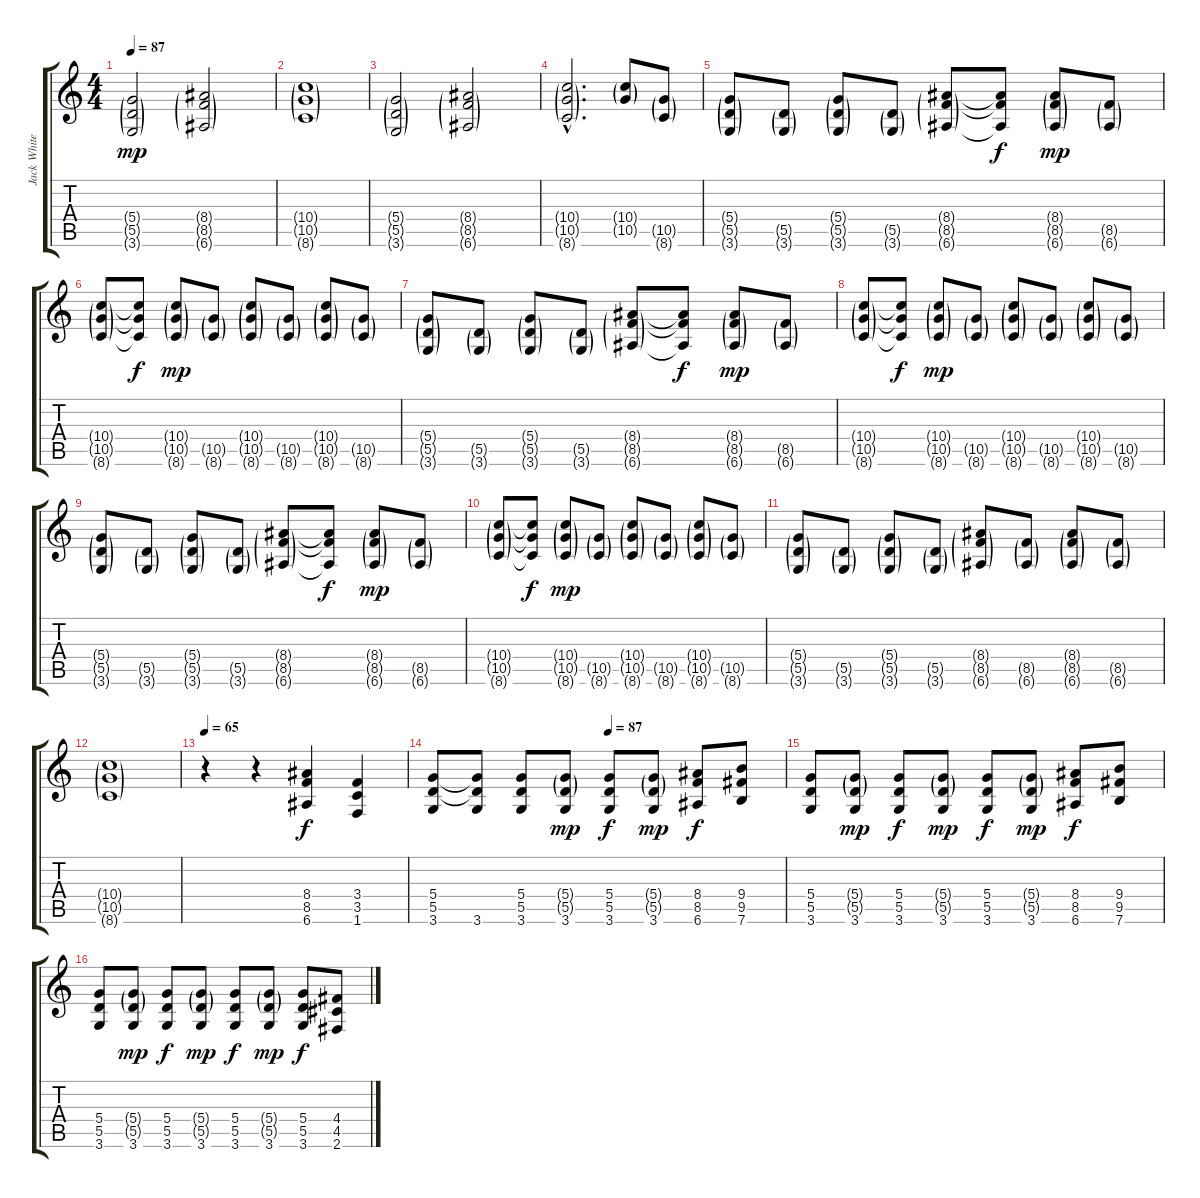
\track ("Jack White - Guitar" "Jack White") {instrument acousticguitarnylon}
\staff {score tabs}
\tuning (E4 B3 G3 D3 A2 E2) {hide}
\ts (4 4)
\tempo 87
\clef g2
\ks c
(5.4{g} 5.5{g} 3.6{g}).2{dy mp} (8.4{g} 8.5{g} 6.6{g}).2 |
(10.4{g} 10.5{g} 8.6{g}).1 |
(5.4{g} 5.5{g} 3.6{g}).2 (8.4{g} 8.5{g} 6.6{g}).2 |
(10.4{g hac} 10.5{g hac} 8.6{g hac}).2{d} (10.4{g} 10.5{g}).8 (10.5{g} 8.6{g}).8 |
(5.4{g} 5.5{g} 3.6{g}).8 (5.5{g} 3.6{g}).8 (5.4{g} 5.5{g} 3.6{g}).8 (5.5{g} 3.6{g}).8 (8.4{g} 8.5{g} 6.6{g}).8 (8.4{t} 8.5{t} 6.6{t}).8{dy f} (8.4{g} 8.5{g} 6.6{g}).8{dy mp} (8.5{g} 6.6{g}).8 |
(10.4{g} 10.5{g} 8.6{g}).8 (10.4{t} 10.5{t} 8.6{t}).8{dy f} (10.4{g} 10.5{g} 8.6{g}).8{dy mp} (10.5{g} 8.6{g}).8 (10.4{g} 10.5{g} 8.6{g}).8 (10.5{g} 8.6{g}).8 (10.4{g} 10.5{g} 8.6{g}).8 (10.5{g} 8.6{g}).8 |
(5.4{g} 5.5{g} 3.6{g}).8 (5.5{g} 3.6{g}).8 (5.4{g} 5.5{g} 3.6{g}).8 (5.5{g} 3.6{g}).8 (8.4{g} 8.5{g} 6.6{g}).8 (8.4{t} 8.5{t} 6.6{t}).8{dy f} (8.4{g} 8.5{g} 6.6{g}).8{dy mp} (8.5{g} 6.6{g}).8 |
(10.4{g} 10.5{g} 8.6{g}).8 (10.4{t} 10.5{t} 8.6{t}).8{dy f} (10.4{g} 10.5{g} 8.6{g}).8{dy mp} (10.5{g} 8.6{g}).8 (10.4{g} 10.5{g} 8.6{g}).8 (10.5{g} 8.6{g}).8 (10.4{g} 10.5{g} 8.6{g}).8 (10.5{g} 8.6{g}).8 |
(5.4{g} 5.5{g} 3.6{g}).8 (5.5{g} 3.6{g}).8 (5.4{g} 5.5{g} 3.6{g}).8 (5.5{g} 3.6{g}).8 (8.4{g} 8.5{g} 6.6{g}).8 (8.4{t} 8.5{t} 6.6{t}).8{dy f} (8.4{g} 8.5{g} 6.6{g}).8{dy mp} (8.5{g} 6.6{g}).8 |
(10.4{g} 10.5{g} 8.6{g}).8 (10.4{t} 10.5{t} 8.6{t}).8{dy f} (10.4{g} 10.5{g} 8.6{g}).8{dy mp} (10.5{g} 8.6{g}).8 (10.4{g} 10.5{g} 8.6{g}).8 (10.5{g} 8.6{g}).8 (10.4{g} 10.5{g} 8.6{g}).8 (10.5{g} 8.6{g}).8 |
(5.4{g} 5.5{g} 3.6{g}).8 (5.5{g} 3.6{g}).8 (5.4{g} 5.5{g} 3.6{g}).8 (5.5{g} 3.6{g}).8 (8.4{g} 8.5{g} 6.6{g}).8 (8.5{g} 6.6{g}).8 (8.4{g} 8.5{g} 6.6{g}).8 (8.5{g} 6.6{g}).8 |
(10.4{g} 10.5{g} 8.6{g}).1 |
\tempo 65
r.4 r.4 (8.4 8.5 6.6).4{dy f} (3.4 3.5 1.6).4 |
\tempo (87 0.5)
(5.4 5.5 3.6).8 (5.4{t} 5.5{t} 3.6).8 (5.4 5.5 3.6).8 (5.4{g} 5.5{g} 3.6).8{dy mp} (5.4 5.5 3.6).8{dy f} (5.4{g} 5.5{g} 3.6).8{dy mp} (8.4 8.5 6.6).8{dy f} (9.4 9.5 7.6).8 |
(5.4 5.5 3.6).8 (5.4{g} 5.5{g} 3.6).8{dy mp} (5.4 5.5 3.6).8{dy f} (5.4{g} 5.5{g} 3.6).8{dy mp} (5.4 5.5 3.6).8{dy f} (5.4{g} 5.5{g} 3.6).8{dy mp} (8.4 8.5 6.6).8{dy f} (9.4 9.5 7.6).8 |
(5.4 5.5 3.6).8 (5.4{g} 5.5{g} 3.6).8{dy mp} (5.4 5.5 3.6).8{dy f} (5.4{g} 5.5{g} 3.6).8{dy mp} (5.4 5.5 3.6).8{dy f} (5.4{g} 5.5{g} 3.6).8{dy mp} (5.4 5.5 3.6).8{dy f} (4.4 4.5 2.6).8
